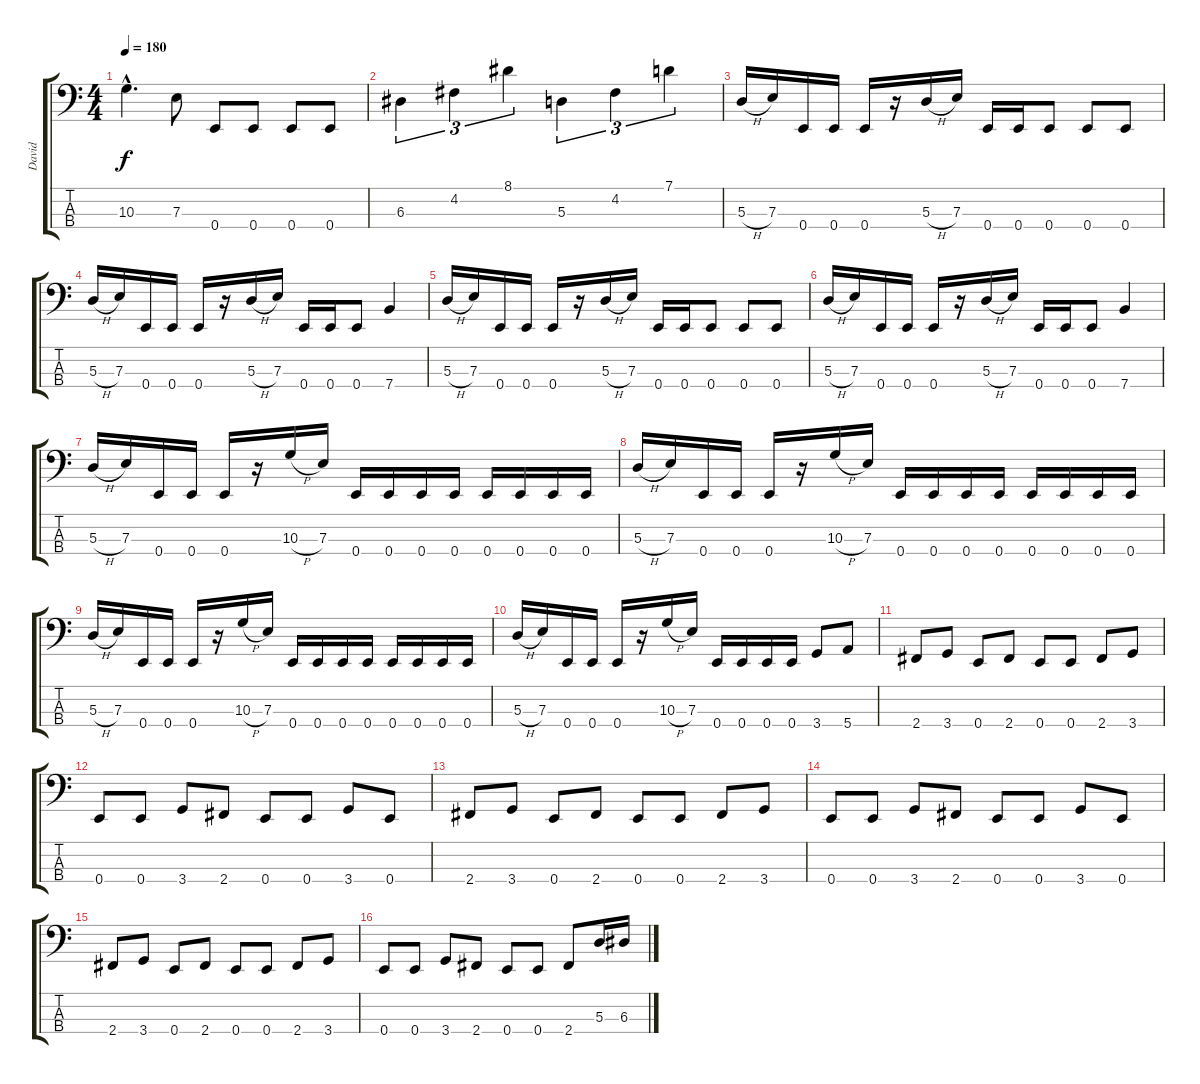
\track ("David" "David") {instrument electricbassfinger}
\staff {score tabs}
\tuning (G2 D2 A1 E1) {hide}
\ts (4 4)
\tempo 180
\clef f4
\ks c
10.3{hac}.4{d dy f} 7.3.8 0.4.8 0.4.8 0.4.8 0.4.8 |
6.3.4{tu (3 2)} 4.2.4{tu (3 2)} 8.1.4{tu (3 2)} 5.3.4{tu (3 2)} 4.2.4{tu (3 2)} 7.1.4{tu (3 2)} |
5.3{h}.16 7.3.16 0.4.16 0.4.16 0.4.16 r.16 5.3{h}.16 7.3.16 0.4.16 0.4.16 0.4.8 0.4.8 0.4.8 |
5.3{h}.16 7.3.16 0.4.16 0.4.16 0.4.16 r.16 5.3{h}.16 7.3.16 0.4.16 0.4.16 0.4.8 7.4.4 |
5.3{h}.16 7.3.16 0.4.16 0.4.16 0.4.16 r.16 5.3{h}.16 7.3.16 0.4.16 0.4.16 0.4.8 0.4.8 0.4.8 |
5.3{h}.16 7.3.16 0.4.16 0.4.16 0.4.16 r.16 5.3{h}.16 7.3.16 0.4.16 0.4.16 0.4.8 7.4.4 |
5.3{h}.16 7.3.16 0.4.16 0.4.16 0.4.16 r.16 10.3{h}.16 7.3.16 0.4.16 0.4.16 0.4.16 0.4.16 0.4.16 0.4.16 0.4.16 0.4.16 |
5.3{h}.16 7.3.16 0.4.16 0.4.16 0.4.16 r.16 10.3{h}.16 7.3.16 0.4.16 0.4.16 0.4.16 0.4.16 0.4.16 0.4.16 0.4.16 0.4.16 |
5.3{h}.16 7.3.16 0.4.16 0.4.16 0.4.16 r.16 10.3{h}.16 7.3.16 0.4.16 0.4.16 0.4.16 0.4.16 0.4.16 0.4.16 0.4.16 0.4.16 |
5.3{h}.16 7.3.16 0.4.16 0.4.16 0.4.16 r.16 10.3{h}.16 7.3.16 0.4.16 0.4.16 0.4.16 0.4.16 3.4.8 5.4.8 |
2.4.8 3.4.8 0.4.8 2.4.8 0.4.8 0.4.8 2.4.8 3.4.8 |
0.4.8 0.4.8 3.4.8 2.4.8 0.4.8 0.4.8 3.4.8 0.4.8 |
2.4.8 3.4.8 0.4.8 2.4.8 0.4.8 0.4.8 2.4.8 3.4.8 |
0.4.8 0.4.8 3.4.8 2.4.8 0.4.8 0.4.8 3.4.8 0.4.8 |
2.4.8 3.4.8 0.4.8 2.4.8 0.4.8 0.4.8 2.4.8 3.4.8 |
0.4.8 0.4.8 3.4.8 2.4.8 0.4.8 0.4.8 2.4.8 5.3.16 6.3.16
